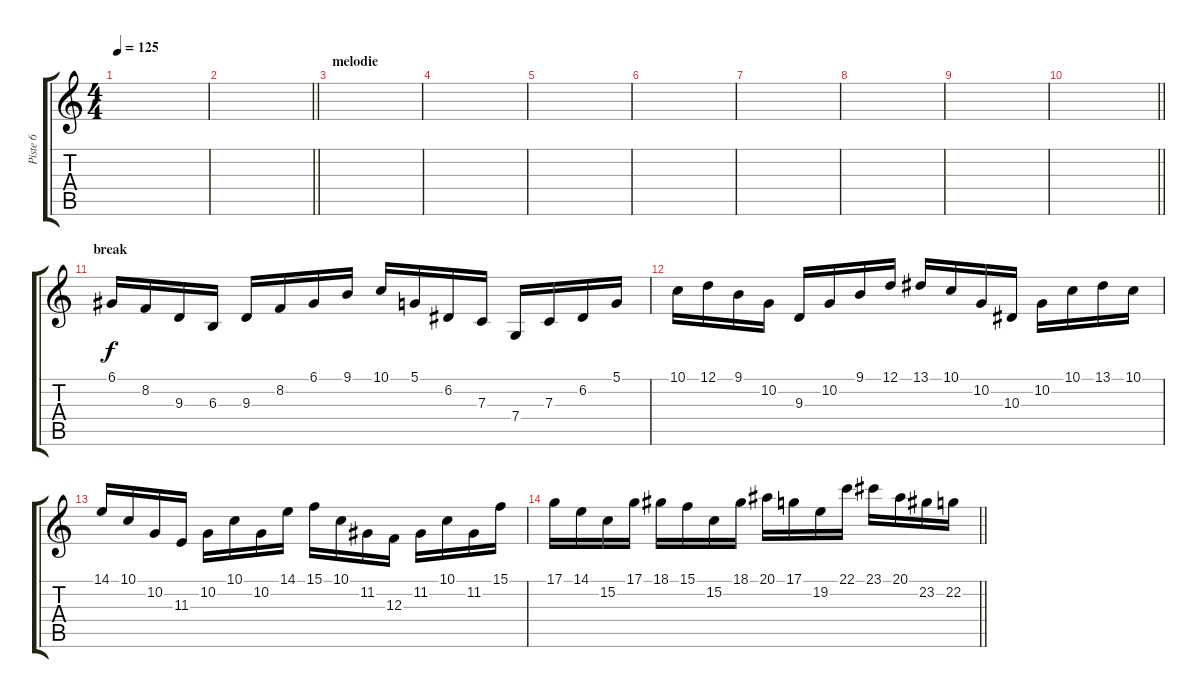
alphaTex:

\track ("Piste 6" "Piste 6") {instrument acousticgrandpiano}
\staff {score tabs}
\tuning (D4 A3 F3 C3 G2 D2) {hide}
\ts (4 4)
\tempo 125
\clef g2
\ks c
|
\barLineRight lightlight
|
\section ("" "melodie")
|
|
|
|
|
|
|
\barLineRight lightlight
|
\section ("" "break")
6.1.16 8.2.16 9.3.16 6.3.16 9.3.16 8.2.16 6.1.16 9.1.16 10.1.16 5.1.16 6.2.16 7.3.16 7.4.16 7.3.16 6.2.16 5.1.16 |
10.1.16 12.1.16 9.1.16 10.2.16 9.3.16 10.2.16 9.1.16 12.1.16 13.1.16 10.1.16 10.2.16 10.3.16 10.2.16 10.1.16 13.1.16 10.1.16 |
14.1.16 10.1.16 10.2.16 11.3.16 10.2.16 10.1.16 10.2.16 14.1.16 15.1.16 10.1.16 11.2.16 12.3.16 11.2.16 10.1.16 11.2.16 15.1.16 |
\barLineRight lightlight
17.1.16 14.1.16 15.2.16 17.1.16 18.1.16 15.1.16 15.2.16 18.1.16 20.1.16 17.1.16 19.2.16 22.1.16 23.1.16 20.1.16 23.2.16 22.2.16
